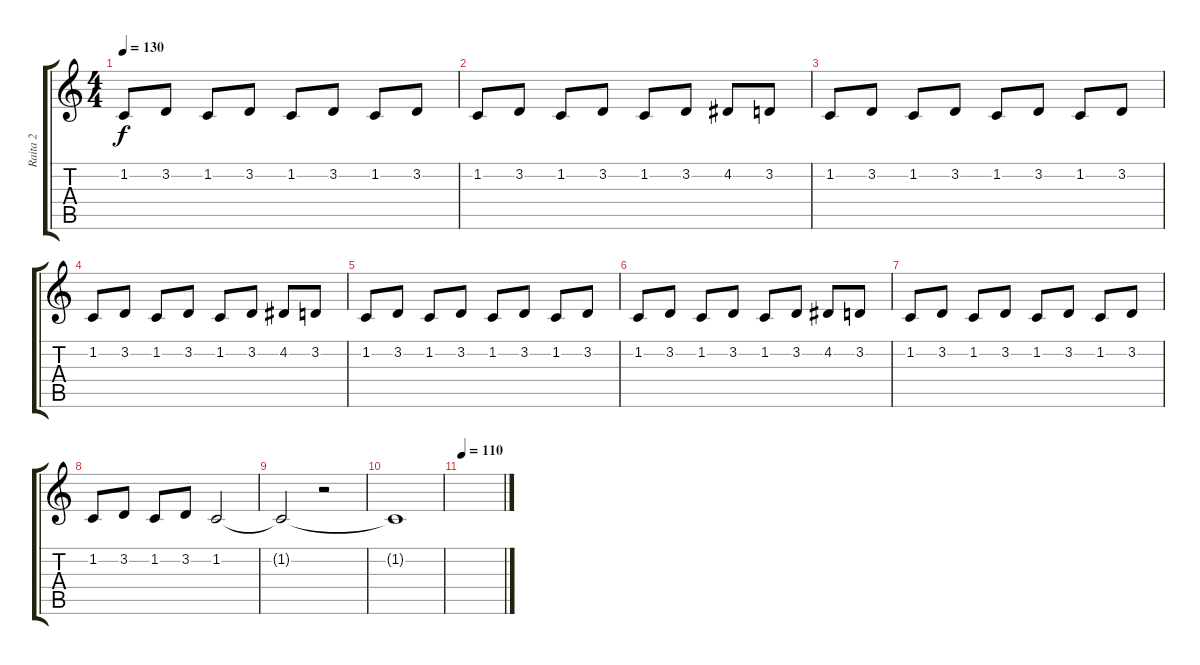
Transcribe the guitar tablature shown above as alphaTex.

\track ("Raita 2" "Raita 2") {instrument violin}
\staff {score tabs}
\tuning (E4 B3 G3 D3 A2 E2) {hide}
\ts (4 4)
\tempo 130
\clef g2
\ks c
1.2.8{dy f} 3.2.8 1.2.8 3.2.8 1.2.8 3.2.8 1.2.8 3.2.8 |
1.2.8 3.2.8 1.2.8 3.2.8 1.2.8 3.2.8 4.2.8 3.2.8 |
1.2.8 3.2.8 1.2.8 3.2.8 1.2.8 3.2.8 1.2.8 3.2.8 |
1.2.8 3.2.8 1.2.8 3.2.8 1.2.8 3.2.8 4.2.8 3.2.8 |
1.2.8 3.2.8 1.2.8 3.2.8 1.2.8 3.2.8 1.2.8 3.2.8 |
1.2.8 3.2.8 1.2.8 3.2.8 1.2.8 3.2.8 4.2.8 3.2.8 |
1.2.8 3.2.8 1.2.8 3.2.8 1.2.8 3.2.8 1.2.8 3.2.8 |
1.2.8 3.2.8 1.2.8 3.2.8 1.2.2 |
1.2{t}.2 r.2 |
1.2{t}.1 |
\tempo 110
